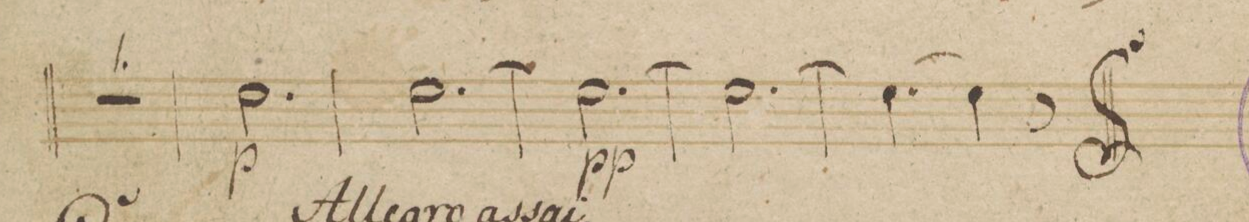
**kern	**dynam
*I"Corno 1mo in F.	*
*clefG2	*
*k[b-]	*
*M6/8	*
2.r	.
=110	=110
2.g\	p
=111	=111
[2.a\	.
=112	=112
2.a\_	pp
=113	=113
2.a\_	.
=114	=114
4.a\_	.
4a\]	.
8r	.
==	==
*-	*-
